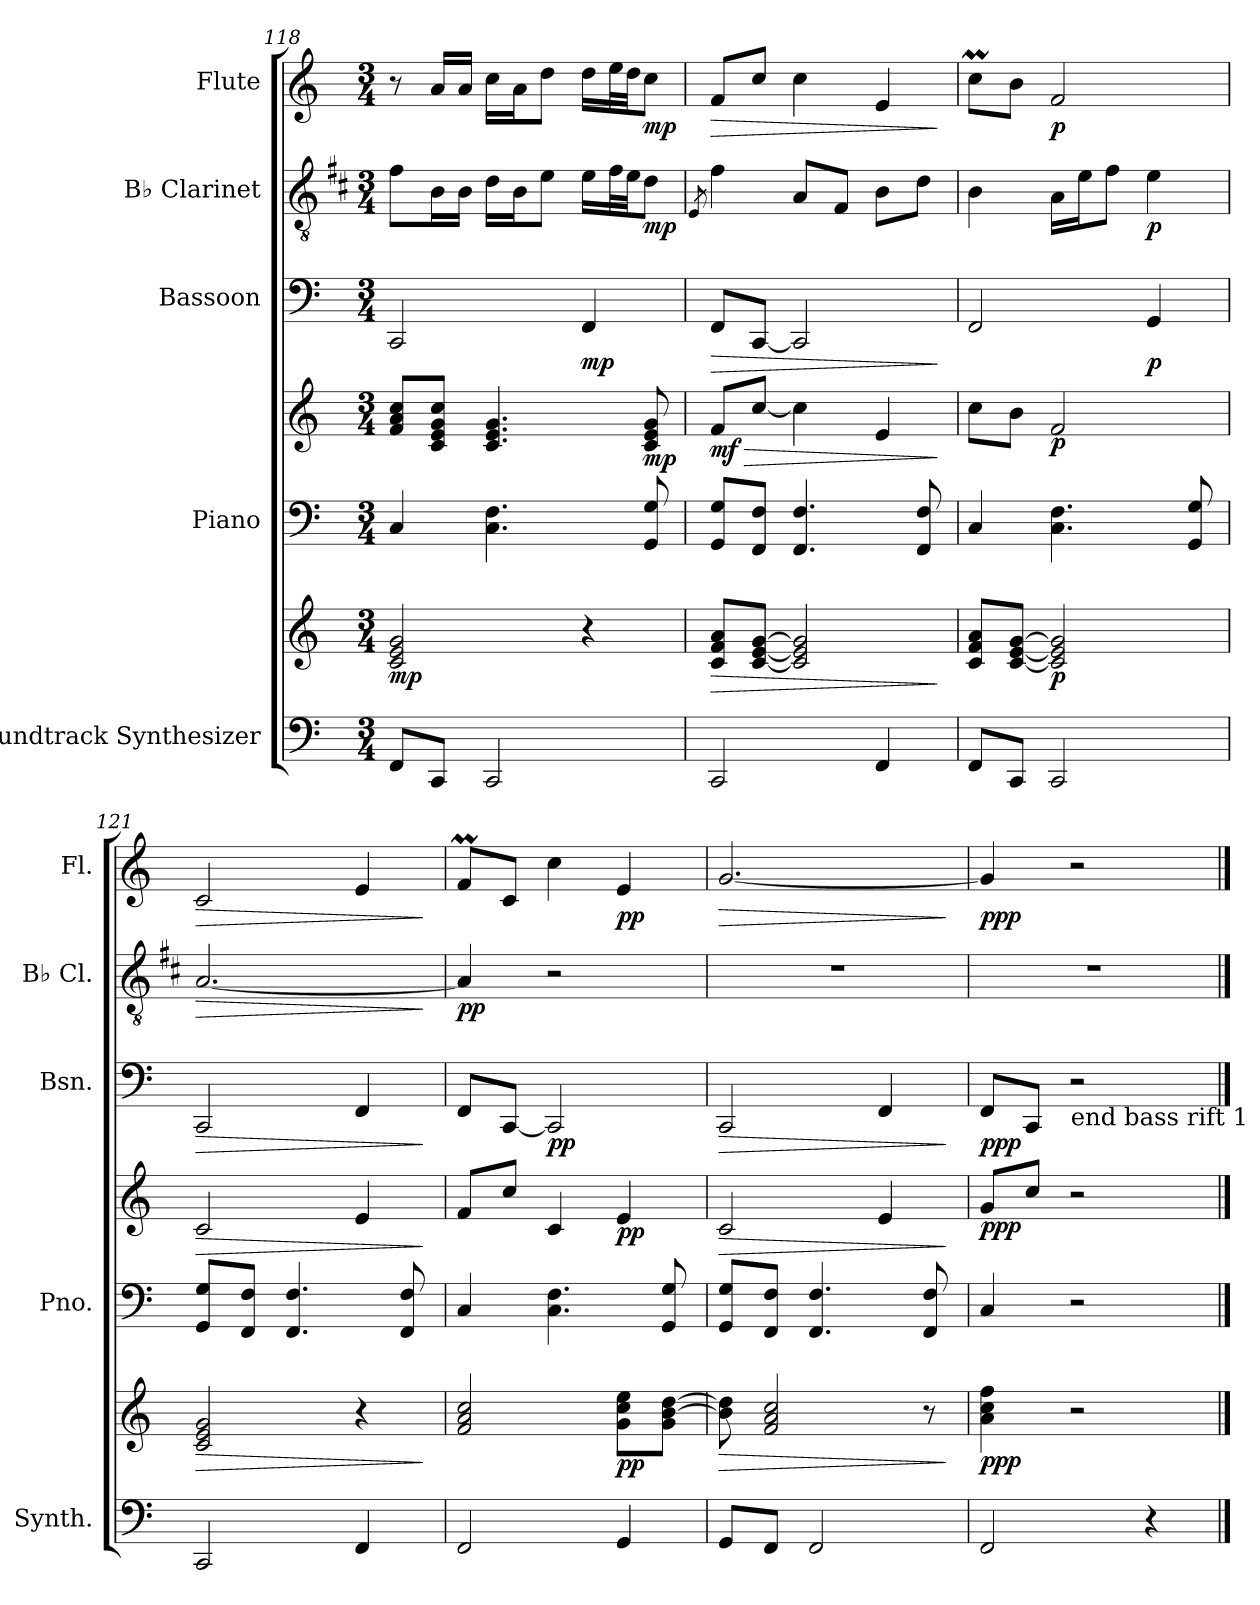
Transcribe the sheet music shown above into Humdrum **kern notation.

**kern	**kern	**dynam	**kern	**kern	**dynam	**kern	**dynam	**kern	**dynam	**kern	**dynam
*part5	*part5	*part5	*part4	*part4	*part4	*part3	*part3	*part2	*part2	*part1	*part1
*staff7	*staff6	*staff6/7	*staff5	*staff4	*staff4/5	*staff3	*staff3	*staff2	*staff2	*staff1	*staff1
*I"Soundtrack Synthesizer	*	*	*I"Piano	*	*	*I"Bassoon	*	*I"B♭ Clarinet	*	*I"Flute	*
*I'Synth.	*	*	*I'Pno.	*	*	*I'Bsn.	*	*I'B♭ Cl.	*	*I'Fl.	*
*clefF4	*clefG2	*	*clefF4	*clefG2	*	*clefF4	*	*clefGv2	*	*clefG2	*
*	*	*	*	*	*	*	*	*ITrd1c2	*	*	*
*k[]	*k[]	*	*k[]	*k[]	*	*k[]	*	*k[]	*	*k[]	*
*M3/4	*M3/4	*	*M3/4	*M3/4	*	*M3/4	*	*M3/4	*	*M3/4	*
=118	=118	=118	=118	=118	=118	=118	=118	=118	=118	=118	=118
!	!	!LO:DY:b	!	!	!	!	!	!	!	!	!
8FF/L	2c/ 2e/ 2g/	mp	4C/	8f/ 8a/ 8cc/L	.	2CC/	.	8e\L	.	8r	.
8CC/J	.	.	.	8c/ 8e/ 8g/ 8cc/J	.	.	.	16A\L	.	16a/LL	.
.	.	.	.	.	.	.	.	16A\JJ	.	16a/JJ	.
2CC/	.	.	4.C\ 4.F\	4.c/ 4.e/ 4.g/	.	.	.	16c\LL	.	16cc\LL	.
.	.	.	.	.	.	.	.	16A\J	.	16a\J	.
.	.	.	.	.	.	.	.	8d\J	.	8dd\J	.
!	!	!	!	!	!	!	!LO:DY:b	!	!	!	!
.	4r	.	.	.	.	4FF/	mp	16d\LL	.	16dd\LL	.
.	.	.	.	.	.	.	.	32e\L	.	32ee\L	.
.	.	.	.	.	.	.	.	32d\JJ	.	32dd\JJ	.
!	!	!	!	!	!LO:DY:b	!	!	!	!LO:DY:b	!	!LO:DY:b
.	.	.	8GG/ 8G/	8c/ 8e/ 8g/	mp	.	.	8c\J	mp	8cc\J	mp
=119	=119	=119	=119	=119	=119	=119	=119	=119	=119	=119	=119
.	.	.	.	.	.	.	.	8qD/	.	.	.
!	!	!LO:HP:b	!	!	!LO:HP:b	!	!LO:HP:b	!	!	!	!LO:HP:b
!	!	!	!	!	!LO:DY:n=1:b	!	!	!	!	!	!
2CC/	8c/ 8f/ 8a/L	>	8GG/ 8G/L	8f/L	> mf	8FF/L	>	4e\	.	8f/L	>
.	[8c/ [8e/ [8g/J	.	8FF/ 8F/J	[8cc/J	.	[8CC/J	.	.	.	8cc/J	.
.	2c/] 2e/] 2g/]	.	4.FF/ 4.F/	4cc\]	.	2CC/]	.	8G/L	.	4cc\	.
.	.	.	.	.	.	.	.	8E/J	.	.	.
4FF/	.	.	.	4e/	.	.	.	8A\L	.	4e/	.
.	.	.	8FF/ 8F/	.	.	.	.	8c\J	.	.	.
.	.	]	.	.	]	.	]	.	.	.	]
=120	=120	=120	=120	=120	=120	=120	=120	=120	=120	=120	=120
8FF/L	8c/ 8f/ 8a/L	.	4C/	8cc\L	.	2FF/	.	4A\	.	8ccM\L	.
8CC/J	[8c/ [8e/ [8g/J	.	.	8b\J	.	.	.	.	.	8b\J	.
!	!	!LO:DY:b	!	!	!LO:DY:b	!	!	!	!	!	!LO:DY:b
2CC/	2c/] 2e/] 2g/]	p	4.C\ 4.F\	2f/	p	.	.	16G\LL	.	2f/	p
.	.	.	.	.	.	.	.	16d\J	.	.	.
.	.	.	.	.	.	.	.	8e\J	.	.	.
!	!	!	!	!	!	!	!LO:DY:b	!	!LO:DY:b	!	!
.	.	.	.	.	.	4GG/	p	4d\	p	.	.
.	.	.	8GG/ 8G/	.	.	.	.	.	.	.	.
=121	=121	=121	=121	=121	=121	=121	=121	=121	=121	=121	=121
!	!	!LO:HP:b	!	!	!LO:HP:b	!	!LO:HP:b	!	!LO:HP:b	!	!LO:HP:b
2CC/	2c/ 2e/ 2g/	>	8GG/ 8G/L	2c/	>	2CC/	>	[2.G/	>	2c/	>
.	.	.	8FF/ 8F/J	.	.	.	.	.	.	.	.
.	.	.	4.FF/ 4.F/	.	.	.	.	.	.	.	.
4FF/	4r	.	.	4e/	.	4FF/	.	.	.	4e/	.
.	.	.	8FF/ 8F/	.	.	.	.	.	.	.	.
.	.	]	.	.	]	.	]	.	]	.	]
!!LO:LB:g=z
=122	=122	=122	=122	=122	=122	=122	=122	=122	=122	=122	=122
!	!	!	!	!	!	!	!	!	!LO:DY:b	!	!
2FF/	2f/ 2a/ 2cc/	.	4C/	8f/L	.	8FF/L	.	4G/]	pp	8fM/L	.
.	.	.	.	8cc/J	.	[8CC/J	.	.	.	8c/J	.
!	!	!	!	!	!	!	!LO:DY:b	!	!	!	!
.	.	.	4.C\ 4.F\	4c/	.	2CC/]	pp	2r	.	4cc\	.
!	!	!LO:DY:b	!	!	!LO:DY:b	!	!	!	!	!	!LO:DY:b
4GG/	8g\ 8cc\ 8ee\L	pp	.	4e/	pp	.	.	.	.	4e/	pp
.	8g\ [8b\ [8dd\J	.	8GG/ 8G/	.	.	.	.	.	.	.	.
=123	=123	=123	=123	=123	=123	=123	=123	=123	=123	=123	=123
!	!	!LO:HP:b	!	!	!LO:HP:b	!	!LO:HP:b	!	!	!	!LO:HP:b
8GG/L	8b\] 8dd\]	>	8GG/ 8G/L	2c/	>	2CC/	>	2.r	.	[2.g/	>
8FF/J	2f/ 2a/ 2cc/	.	8FF/ 8F/J	.	.	.	.	.	.	.	.
2FF/	.	.	4.FF/ 4.F/	.	.	.	.	.	.	.	.
.	.	.	.	4e/	.	4FF/	.	.	.	.	.
.	8r	.	8FF/ 8F/	.	.	.	.	.	.	.	.
.	.	]	.	.	]	.	]	.	.	.	]
=124	=124	=124	=124	=124	=124	=124	=124	=124	=124	=124	=124
!	!	!LO:DY:b	!	!	!LO:DY:b	!	!LO:DY:b	!	!	!	!LO:DY:b
2FF/	4a\ 4cc\ 4ff\	ppp	4C/	8g/L	ppp	8FF/L	ppp	2.r	.	4g/]	ppp
.	.	.	.	8cc/J	.	8CC/J	.	.	.	.	.
!	!	!	!	!	!	!LO:TX:b:t=end bass rift 1	!	!	!	!	!
.	2r	.	2r	2r	.	2r	.	.	.	2r	.
4r	.	.	.	.	.	.	.	.	.	.	.
==	==	==	==	==	==	==	==	==	==	==	==
*-	*-	*-	*-	*-	*-	*-	*-	*-	*-	*-	*-
